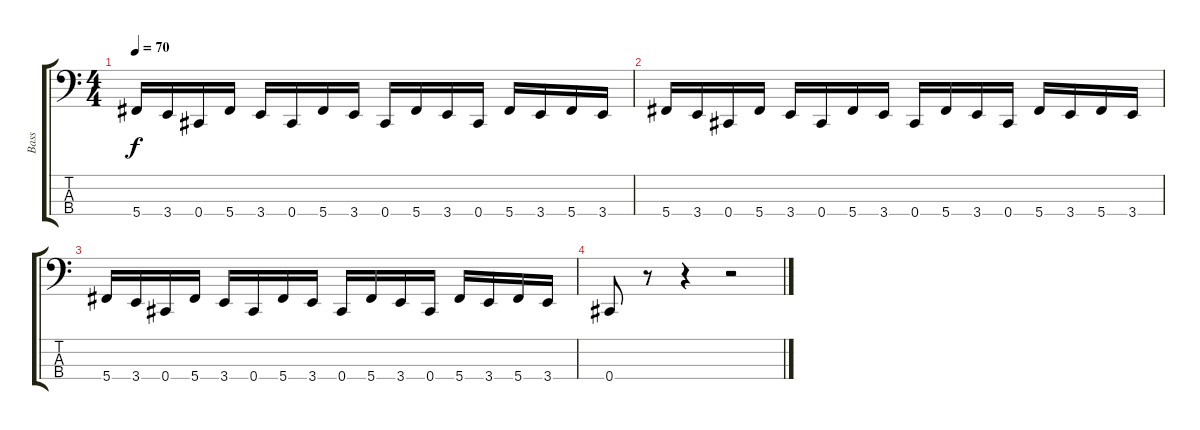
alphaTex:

\track ("Bass" "Bass") {instrument electricbasspick}
\staff {score tabs}
\tuning (Gb2 Db2 Ab1 Db1) {hide}
\ts (4 4)
\tempo 70
\clef f4
\ks c
5.4.16{dy f} 3.4.16 0.4.16 5.4.16 3.4.16 0.4.16 5.4.16 3.4.16 0.4.16 5.4.16 3.4.16 0.4.16 5.4.16 3.4.16 5.4.16 3.4.16 |
5.4.16 3.4.16 0.4.16 5.4.16 3.4.16 0.4.16 5.4.16 3.4.16 0.4.16 5.4.16 3.4.16 0.4.16 5.4.16 3.4.16 5.4.16 3.4.16 |
5.4.16 3.4.16 0.4.16 5.4.16 3.4.16 0.4.16 5.4.16 3.4.16 0.4.16 5.4.16 3.4.16 0.4.16 5.4.16 3.4.16 5.4.16 3.4.16 |
0.4.8 r.8 r.4 r.2
